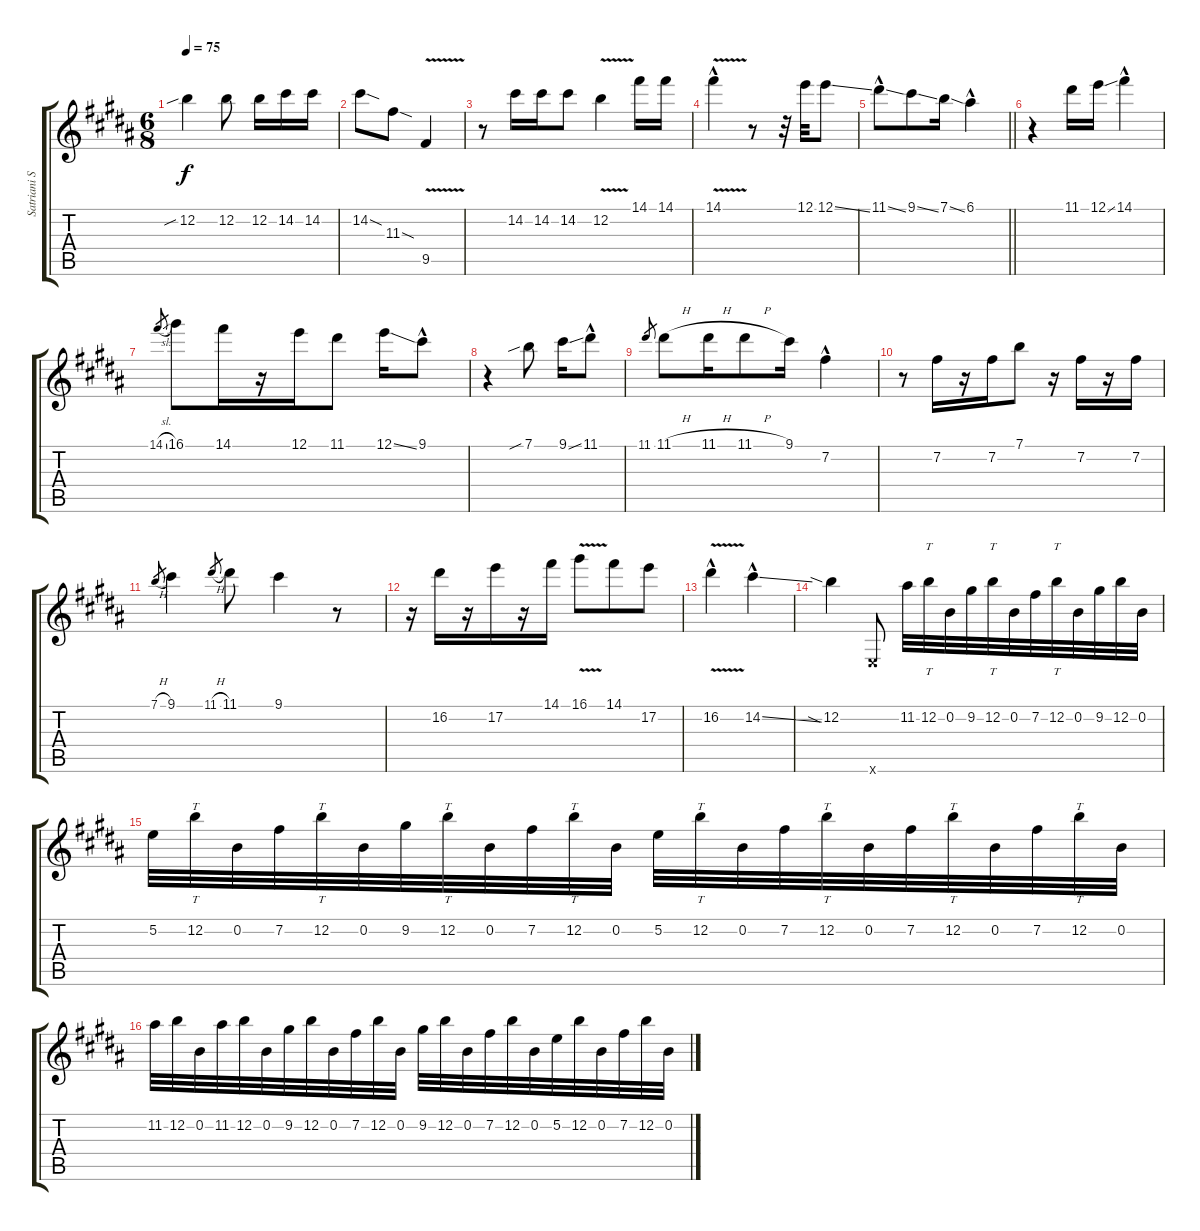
\track ("Satriani Solo" "Satriani S") {instrument electricguitarjazz}
\staff {score tabs}
\tuning (E4 B3 G3 D3 A2 E2) {hide}
\ts (6 8)
\tempo 75
\clef g2
\ks b
12.2{sib}.4{dy f} 12.2.8 12.2.16 14.2.16 14.2.16 |
14.2{sod}.8 11.3{sod}.8 9.5{v}.4 |
r.8 14.2.16 14.2.16 14.2.8 12.2{v}.4 14.1.16 14.1.16 |
14.1{v hac}.4 r.8 r.32 12.1.32 12.1{ss}.8 |
\barLineRight lightlight
11.1{ss hac}.8 9.1{ss}.8 7.1{ss}.16 6.1{hac}.4 |
r.4 11.1.16 12.1{ss}.16 14.1{hac}.4 |
14.1{sl}.8{gr} 16.1.8 14.1.16 r.16 12.1.16 11.1.8 12.1{ss}.16 9.1{hac}.8 |
r.4 7.1{sib}.8 9.1{ss}.16 11.1{hac}.8 |
11.1.8{gr} 11.1{h}.8 11.1{h}.16 11.1{h}.8 9.1.16 7.2{hac}.4 |
r.8 7.2.16 r.16 7.2.16 7.1.8 r.16 7.2.16 r.16 7.2.16 |
7.1{h}.8{gr} 9.1.4 11.1{h}.8{gr} 11.1.8 9.1.4 r.8 |
r.16 16.2.16 r.16 17.2.16 r.16 14.1.16 16.1{v}.8 14.1.8 17.2.8 |
16.2{v hac}.4 14.2{ss hac}.4 |
12.2{sia}.4 0.6{x}.8 11.2.32 12.2.32{tt} 0.2.32 9.2.32 12.2.32{tt} 0.2.32 7.2.32 12.2.32{tt} 0.2.32 9.2.32 12.2.32 0.2.32 |
5.2.32 12.2.32{tt} 0.2.32 7.2.32 12.2.32{tt} 0.2.32 9.2.32 12.2.32{tt} 0.2.32 7.2.32 12.2.32{tt} 0.2.32 5.2.32 12.2.32{tt} 0.2.32 7.2.32 12.2.32{tt} 0.2.32 7.2.32 12.2.32{tt} 0.2.32 7.2.32 12.2.32{tt} 0.2.32 |
11.2.32 12.2.32 0.2.32 11.2.32 12.2.32 0.2.32 9.2.32 12.2.32 0.2.32 7.2.32 12.2.32 0.2.32 9.2.32 12.2.32 0.2.32 7.2.32 12.2.32 0.2.32 5.2.32 12.2.32 0.2.32 7.2.32 12.2.32 0.2.32
